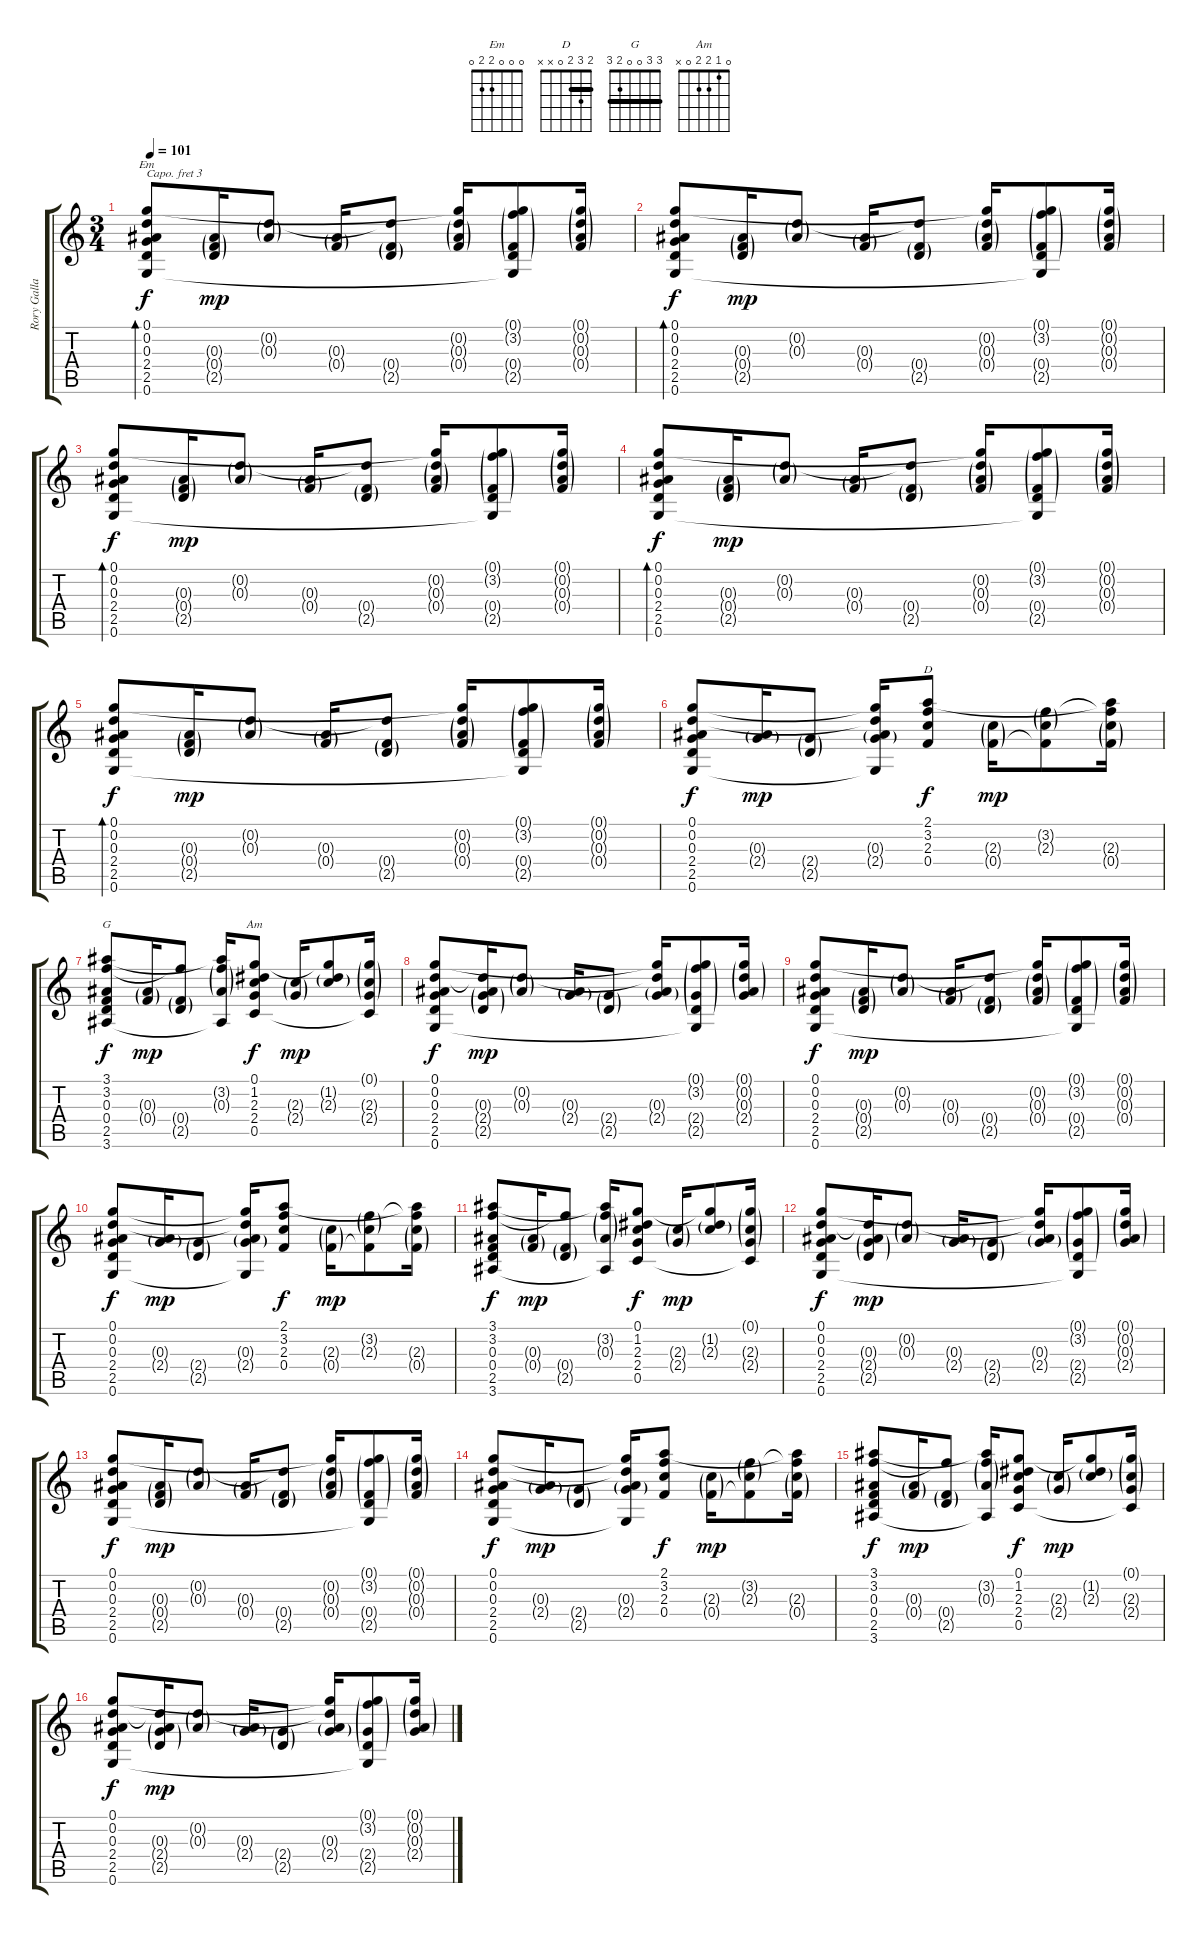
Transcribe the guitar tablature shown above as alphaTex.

\track ("Rory Gallagher" "Rory Galla") {instrument acousticguitarsteel}
\staff {score tabs}
\capo 3
\tuning (E4 B3 G3 D3 A2 E2) {hide}
\chord ("Em" 0 0 0 2 2 0)
\chord ("D" 2 3 2 0 x x) {barre 2}
\chord ("G" 3 3 0 0 2 3) {barre 3}
\chord ("Am" 0 1 2 2 0 x)
\ts (3 4)
\tempo 101
\clef g2
\ks c
(0.1 0.2 0.3 2.4 2.5 0.6).8{bd 30 ch "Em" dy f} (0.3{g} 0.4{g} 2.5{g}).16{dy mp} (0.2{g} 0.3{g}).8 (0.3{g} 0.4{g}).16 (0.2{t} 0.4{g} 2.5{g}).8 (0.1{t} 0.2{g} 0.3{g} 0.4{g}).16 (0.1{g} 3.2{g} 0.4{g} 2.5{g} 0.6{t}).8 (0.1{g} 0.2{g} 0.3{g} 0.4{g}).16 |
(0.1 0.2 0.3 2.4 2.5 0.6).8{bd 30 dy f} (0.3{g} 0.4{g} 2.5{g}).16{dy mp} (0.2{g} 0.3{g}).8 (0.3{g} 0.4{g}).16 (0.2{t} 0.4{g} 2.5{g}).8 (0.1{t} 0.2{g} 0.3{g} 0.4{g}).16 (0.1{g} 3.2{g} 0.4{g} 2.5{g} 0.6{t}).8 (0.1{g} 0.2{g} 0.3{g} 0.4{g}).16 |
(0.1 0.2 0.3 2.4 2.5 0.6).8{bd 30 dy f} (0.3{g} 0.4{g} 2.5{g}).16{dy mp} (0.2{g} 0.3{g}).8 (0.3{g} 0.4{g}).16 (0.2{t} 0.4{g} 2.5{g}).8 (0.1{t} 0.2{g} 0.3{g} 0.4{g}).16 (0.1{g} 3.2{g} 0.4{g} 2.5{g} 0.6{t}).8 (0.1{g} 0.2{g} 0.3{g} 0.4{g}).16 |
(0.1 0.2 0.3 2.4 2.5 0.6).8{bd 30 dy f} (0.3{g} 0.4{g} 2.5{g}).16{dy mp} (0.2{g} 0.3{g}).8 (0.3{g} 0.4{g}).16 (0.2{t} 0.4{g} 2.5{g}).8 (0.1{t} 0.2{g} 0.3{g} 0.4{g}).16 (0.1{g} 3.2{g} 0.4{g} 2.5{g} 0.6{t}).8 (0.1{g} 0.2{g} 0.3{g} 0.4{g}).16 |
(0.1 0.2 0.3 2.4 2.5 0.6).8{bd 30 dy f} (0.3{g} 0.4{g} 2.5{g}).16{dy mp} (0.2{g} 0.3{g}).8 (0.3{g} 0.4{g}).16 (0.2{t} 0.4{g} 2.5{g}).8 (0.1{t} 0.2{g} 0.3{g} 0.4{g}).16 (0.1{g} 3.2{g} 0.4{g} 2.5{g} 0.6{t}).8 (0.1{g} 0.2{g} 0.3{g} 0.4{g}).16 |
(0.1 0.2 0.3 2.4 2.5 0.6).8{dy f} (0.3{g} 2.4{g}).16{dy mp} (2.4{g} 2.5{g}).8 (0.1{t} 0.2{t} 0.3{g} 2.4{g} 0.6{t}).16 (2.1 3.2 2.3 0.4).8{ch "D" dy f} (2.3{g} 0.4{g}).16{dy mp} (3.2{g} 2.3{g} 0.4{t}).8 (2.1{t} 3.2{t} 2.3{g} 0.4{g}).16 |
(3.1 3.2 0.3 0.4 2.5 3.6).8{ch "G" dy f} (0.3{g} 0.4{g}).16{dy mp} (3.2{t} 0.4{g} 2.5{g}).8 (3.1{t} 3.2{g} 0.3{g} 3.6{t}).16 (0.1 1.2 2.3 2.4 0.5).8{ch "Am" dy f} (2.3{g} 2.4{g}).16{dy mp} (0.1{t} 1.2{g} 2.3{g}).8 (0.1{g} 2.3{g} 2.4{g} 0.5{t}).16 |
(0.1 0.2 0.3 2.4 2.5 0.6).8{dy f} (0.2{t} 0.3{g} 2.4{g} 2.5{g}).16{dy mp} (0.2{g} 0.3{g}).8 (0.3{g} 2.4{g}).16 (2.4{g} 2.5{g}).8 (0.1{t} 0.2{t} 0.3{g} 2.4{g}).16 (0.1{g} 3.2{g} 2.4{g} 2.5{g} 0.6{t}).8 (0.1{g} 0.2{g} 0.3{g} 2.4{g}).16 |
(0.1 0.2 0.3 2.4 2.5 0.6).8{dy f} (0.3{g} 0.4{g} 2.5{g}).16{dy mp} (0.2{g} 0.3{g}).8 (0.3{g} 0.4{g}).16 (0.2{t} 0.4{g} 2.5{g}).8 (0.1{t} 0.2{g} 0.3{g} 0.4{g}).16 (0.1{g} 3.2{g} 0.4{g} 2.5{g} 0.6{t}).8 (0.1{g} 0.2{g} 0.3{g} 0.4{g}).16 |
(0.1 0.2 0.3 2.4 2.5 0.6).8{dy f} (0.3{g} 2.4{g}).16{dy mp} (2.4{g} 2.5{g}).8 (0.1{t} 0.2{t} 0.3{g} 2.4{g} 0.6{t}).16 (2.1 3.2 2.3 0.4).8{dy f} (2.3{g} 0.4{g}).16{dy mp} (3.2{g} 2.3{g} 0.4{t}).8 (2.1{t} 3.2{t} 2.3{g} 0.4{g}).16 |
(3.1 3.2 0.3 0.4 2.5 3.6).8{dy f} (0.3{g} 0.4{g}).16{dy mp} (3.2{t} 0.4{g} 2.5{g}).8 (3.1{t} 3.2{g} 0.3{g} 3.6{t}).16 (0.1 1.2 2.3 2.4 0.5).8{dy f} (2.3{g} 2.4{g}).16{dy mp} (0.1{t} 1.2{g} 2.3{g}).8 (0.1{g} 2.3{g} 2.4{g} 0.5{t}).16 |
(0.1 0.2 0.3 2.4 2.5 0.6).8{dy f} (0.2{t} 0.3{g} 2.4{g} 2.5{g}).16{dy mp} (0.2{g} 0.3{g}).8 (0.3{g} 2.4{g}).16 (2.4{g} 2.5{g}).8 (0.1{t} 0.2{t} 0.3{g} 2.4{g}).16 (0.1{g} 3.2{g} 2.4{g} 2.5{g} 0.6{t}).8 (0.1{g} 0.2{g} 0.3{g} 2.4{g}).16 |
(0.1 0.2 0.3 2.4 2.5 0.6).8{dy f} (0.3{g} 0.4{g} 2.5{g}).16{dy mp} (0.2{g} 0.3{g}).8 (0.3{g} 0.4{g}).16 (0.2{t} 0.4{g} 2.5{g}).8 (0.1{t} 0.2{g} 0.3{g} 0.4{g}).16 (0.1{g} 3.2{g} 0.4{g} 2.5{g} 0.6{t}).8 (0.1{g} 0.2{g} 0.3{g} 0.4{g}).16 |
(0.1 0.2 0.3 2.4 2.5 0.6).8{dy f} (0.3{g} 2.4{g}).16{dy mp} (2.4{g} 2.5{g}).8 (0.1{t} 0.2{t} 0.3{g} 2.4{g} 0.6{t}).16 (2.1 3.2 2.3 0.4).8{dy f} (2.3{g} 0.4{g}).16{dy mp} (3.2{g} 2.3{g} 0.4{t}).8 (2.1{t} 3.2{t} 2.3{g} 0.4{g}).16 |
(3.1 3.2 0.3 0.4 2.5 3.6).8{dy f} (0.3{g} 0.4{g}).16{dy mp} (3.2{t} 0.4{g} 2.5{g}).8 (3.1{t} 3.2{g} 0.3{g} 3.6{t}).16 (0.1 1.2 2.3 2.4 0.5).8{dy f} (2.3{g} 2.4{g}).16{dy mp} (0.1{t} 1.2{g} 2.3{g}).8 (0.1{g} 2.3{g} 2.4{g} 0.5{t}).16 |
(0.1 0.2 0.3 2.4 2.5 0.6).8{dy f} (0.2{t} 0.3{g} 2.4{g} 2.5{g}).16{dy mp} (0.2{g} 0.3{g}).8 (0.3{g} 2.4{g}).16 (2.4{g} 2.5{g}).8 (0.1{t} 0.2{t} 0.3{g} 2.4{g}).16 (0.1{g} 3.2{g} 2.4{g} 2.5{g} 0.6{t}).8 (0.1{g} 0.2{g} 0.3{g} 2.4{g}).16
